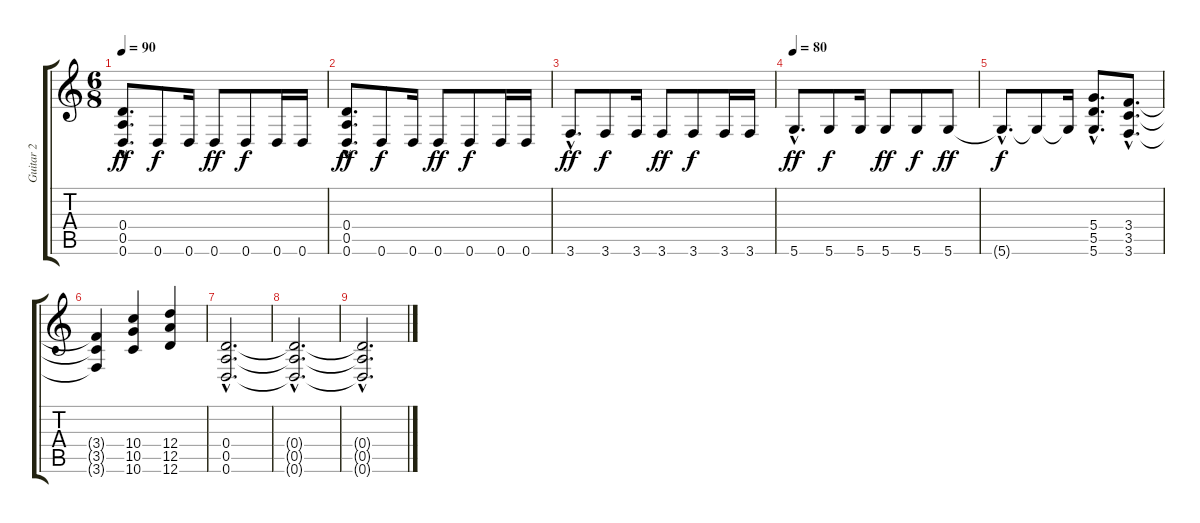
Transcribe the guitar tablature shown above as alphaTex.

\track ("Guitar 2" "Guitar 2") {instrument distortionguitar}
\staff {score tabs}
\tuning (E4 B3 G3 D3 A2 D2) {hide}
\ts (6 8)
\tempo 90
\clef g2
\ks c
(0.4{hac} 0.5{hac} 0.6{hac}).8{d dy ff volume 10 instrument distortionguitar} 0.6.8{dy f} 0.6.16 0.6.8{dy ff} 0.6.8{dy f} 0.6.16 0.6.16 |
(0.4{hac} 0.5{hac} 0.6{hac}).8{d dy ff volume 10 instrument distortionguitar} 0.6.8{dy f} 0.6.16 0.6.8{dy ff} 0.6.8{dy f} 0.6.16 0.6.16 |
3.6{hac}.8{d dy ff} 3.6.8{dy f} 3.6.16 3.6.8{dy ff} 3.6.8{dy f} 3.6.16 3.6.16 |
\tempo 80
5.6{hac}.8{d dy ff} 5.6.8{dy f} 5.6.16 5.6.8{dy ff} 5.6.8{dy f} 5.6.8{dy ff} |
5.6{hac t}.8{d dy f} 5.6{t}.8 5.6{t}.16 (5.4{hac} 5.5{hac} 5.6{hac}).8{d} (3.4{hac} 3.5{hac} 3.6{hac}).8{d} |
(3.4{t} 3.5{t} 3.6{t}).4 (10.4 10.5 10.6).4 (12.4 12.5 12.6).4 |
(0.4{hac} 0.5{hac} 0.6{hac}).2{d} |
(0.4{hac t} 0.5{hac t} 0.6{hac t}).2{d} |
(0.4{hac t} 0.5{hac t} 0.6{hac t}).2{d}
